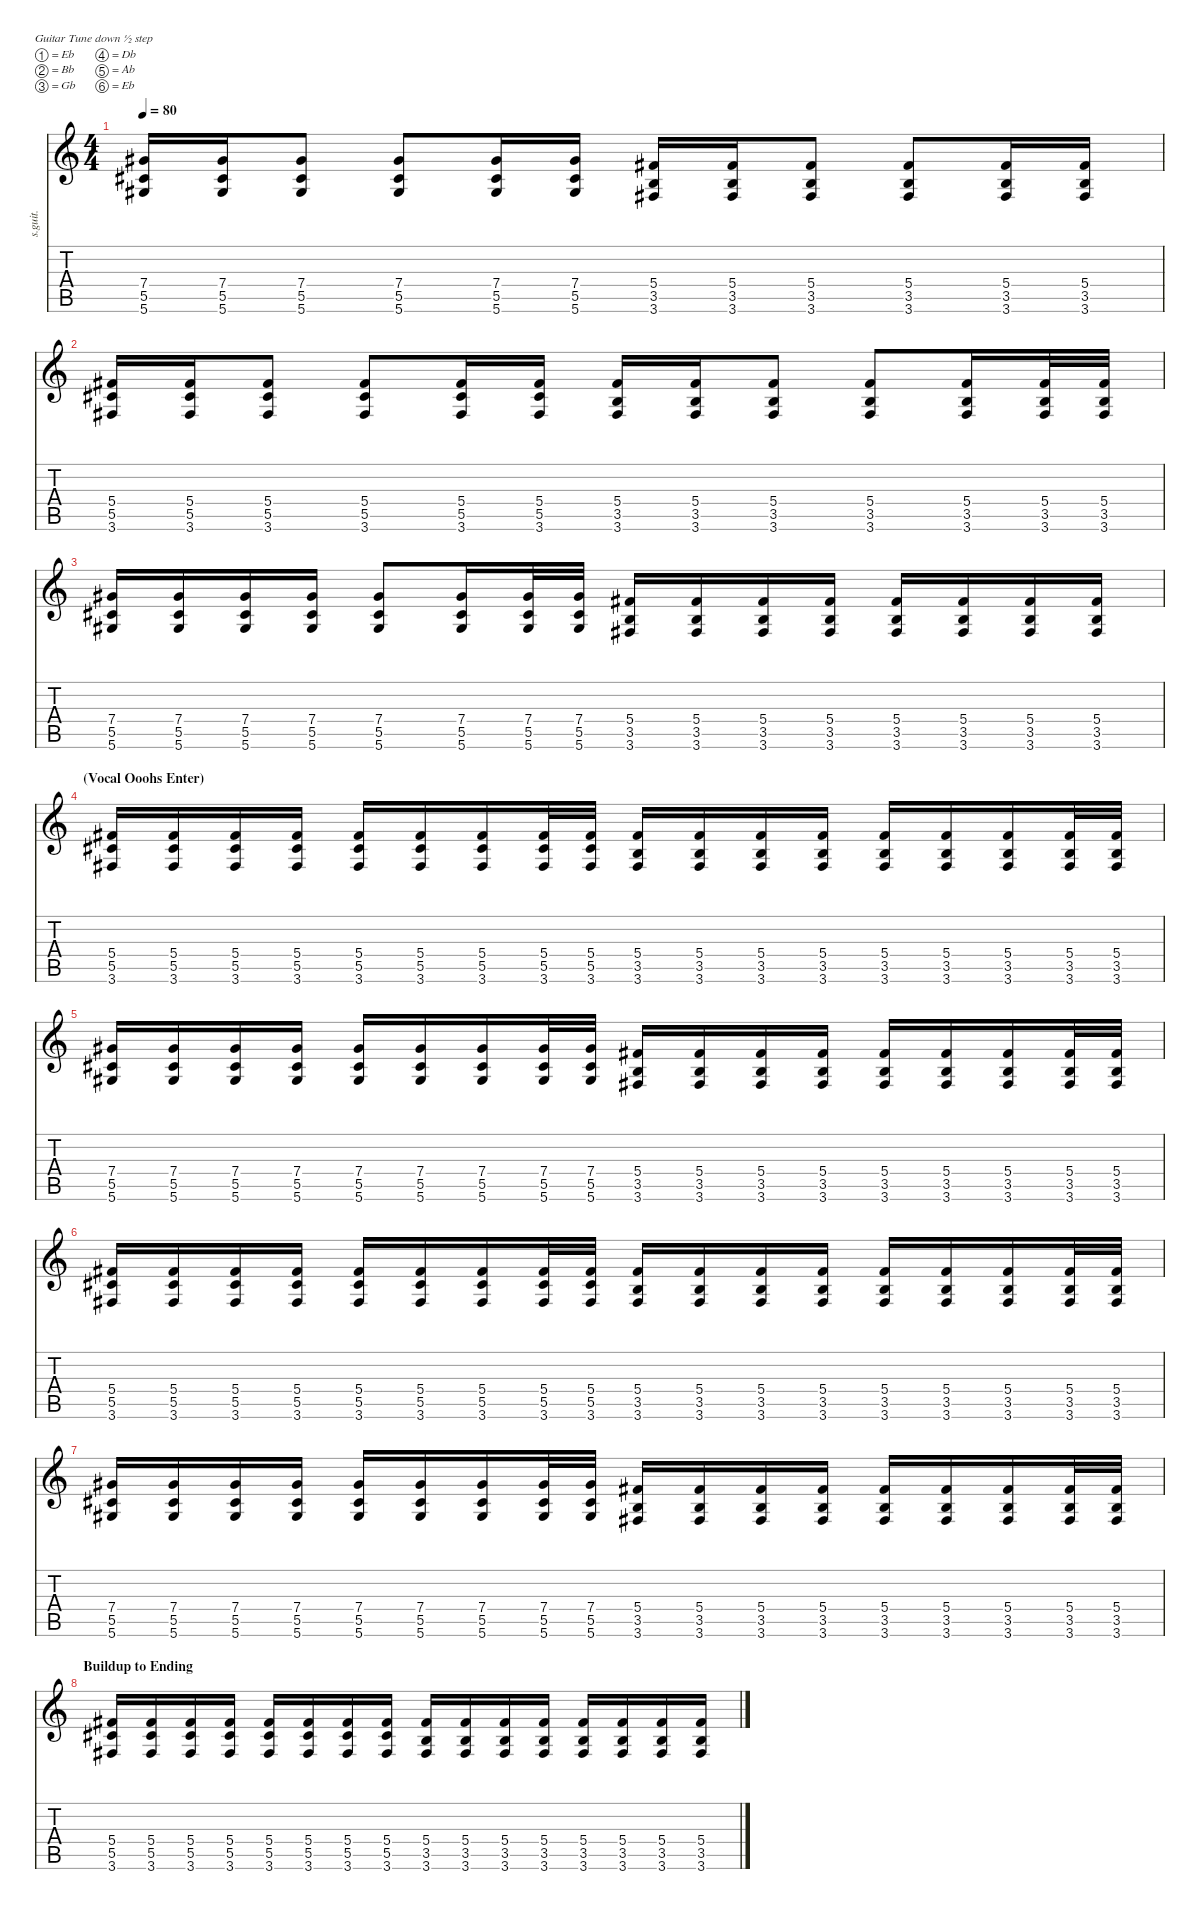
\defaultSystemsLayout 4
\hideDynamics
\bracketExtendMode nobrackets
\track ("Rhythm Guitar (Acoustic, Bell)" "s.guit.") {instrument acousticguitarsteel}
\staff {score tabs}
\tuning (Eb4 Bb3 Gb3 Db3 Ab2 Eb2)
\ts (4 4)
\tempo 80
\clef g2
\ks c
(7.4{acc #} 5.5{acc #} 5.6{acc #}).16{lyrics (0 "") lyrics (1 "") lyrics (2 "") lyrics (3 "") lyrics (4 "") dy mp} (7.4{acc #} 5.5{acc #} 5.6{acc #}).16{lyrics (0 "") lyrics (1 "") lyrics (2 "") lyrics (3 "") lyrics (4 "")} (7.4{acc #} 5.5{acc #} 5.6{acc #}).8{lyrics (0 "") lyrics (1 "") lyrics (2 "") lyrics (3 "") lyrics (4 "")} (7.4{acc #} 5.5{acc #} 5.6{acc #}).8{lyrics (0 "") lyrics (1 "") lyrics (2 "") lyrics (3 "") lyrics (4 "")} (7.4{acc #} 5.5{acc #} 5.6{acc #}).16{lyrics (0 "") lyrics (1 "") lyrics (2 "") lyrics (3 "") lyrics (4 "")} (7.4{acc #} 5.5{acc #} 5.6{acc #}).16{lyrics (0 "") lyrics (1 "") lyrics (2 "") lyrics (3 "") lyrics (4 "")} (5.4{acc #} 3.5 3.6{acc #}).16{lyrics (0 "") lyrics (1 "") lyrics (2 "") lyrics (3 "") lyrics (4 "")} (5.4{acc #} 3.5 3.6{acc #}).16{lyrics (0 "") lyrics (1 "") lyrics (2 "") lyrics (3 "") lyrics (4 "")} (5.4{acc #} 3.5 3.6{acc #}).8{lyrics (0 "") lyrics (1 "") lyrics (2 "") lyrics (3 "") lyrics (4 "")} (5.4{acc #} 3.5 3.6{acc #}).8{lyrics (0 "") lyrics (1 "") lyrics (2 "") lyrics (3 "") lyrics (4 "")} (5.4{acc #} 3.5 3.6{acc #}).16{lyrics (0 "") lyrics (1 "") lyrics (2 "") lyrics (3 "") lyrics (4 "")} (5.4{acc #} 3.5 3.6{acc #}).16{lyrics (0 "") lyrics (1 "") lyrics (2 "") lyrics (3 "") lyrics (4 "")} |
(5.4{acc #} 5.5{acc #} 3.6{acc #}).16{lyrics (0 "") lyrics (1 "") lyrics (2 "") lyrics (3 "") lyrics (4 "")} (5.4{acc #} 5.5{acc #} 3.6{acc #}).16{lyrics (0 "") lyrics (1 "") lyrics (2 "") lyrics (3 "") lyrics (4 "")} (5.4{acc #} 5.5{acc #} 3.6{acc #}).8{lyrics (0 "") lyrics (1 "") lyrics (2 "") lyrics (3 "") lyrics (4 "")} (5.4{acc #} 5.5{acc #} 3.6{acc #}).8{lyrics (0 "") lyrics (1 "") lyrics (2 "") lyrics (3 "") lyrics (4 "")} (5.4{acc #} 5.5{acc #} 3.6{acc #}).16{lyrics (0 "") lyrics (1 "") lyrics (2 "") lyrics (3 "") lyrics (4 "")} (5.4{acc #} 5.5{acc #} 3.6{acc #}).16{lyrics (0 "") lyrics (1 "") lyrics (2 "") lyrics (3 "") lyrics (4 "")} (5.4{acc #} 3.5 3.6{acc #}).16{lyrics (0 "") lyrics (1 "") lyrics (2 "") lyrics (3 "") lyrics (4 "")} (5.4{acc #} 3.5 3.6{acc #}).16{lyrics (0 "") lyrics (1 "") lyrics (2 "") lyrics (3 "") lyrics (4 "")} (5.4{acc #} 3.5 3.6{acc #}).8{lyrics (0 "") lyrics (1 "") lyrics (2 "") lyrics (3 "") lyrics (4 "")} (5.4{acc #} 3.5 3.6{acc #}).8{lyrics (0 "") lyrics (1 "") lyrics (2 "") lyrics (3 "") lyrics (4 "")} (5.4{acc #} 3.5 3.6{acc #}).16{lyrics (0 "") lyrics (1 "") lyrics (2 "") lyrics (3 "") lyrics (4 "")} (5.4{acc #} 3.5 3.6{acc #}).32{lyrics (0 "") lyrics (1 "") lyrics (2 "") lyrics (3 "") lyrics (4 "")} (5.4{acc #} 3.5 3.6{acc #}).32{lyrics (0 "") lyrics (1 "") lyrics (2 "") lyrics (3 "") lyrics (4 "")} |
(7.4{acc #} 5.5{acc #} 5.6{acc #}).16{lyrics (0 "") lyrics (1 "") lyrics (2 "") lyrics (3 "") lyrics (4 "")} (7.4{acc #} 5.5{acc #} 5.6{acc #}).16{lyrics (0 "") lyrics (1 "") lyrics (2 "") lyrics (3 "") lyrics (4 "")} (7.4{acc #} 5.5{acc #} 5.6{acc #}).16{lyrics (0 "") lyrics (1 "") lyrics (2 "") lyrics (3 "") lyrics (4 "")} (7.4{acc #} 5.5{acc #} 5.6{acc #}).16{lyrics (0 "") lyrics (1 "") lyrics (2 "") lyrics (3 "") lyrics (4 "")} (7.4{acc #} 5.5{acc #} 5.6{acc #}).8{lyrics (0 "") lyrics (1 "") lyrics (2 "") lyrics (3 "") lyrics (4 "")} (7.4{acc #} 5.5{acc #} 5.6{acc #}).16{lyrics (0 "") lyrics (1 "") lyrics (2 "") lyrics (3 "") lyrics (4 "")} (7.4{acc #} 5.5{acc #} 5.6{acc #}).32{lyrics (0 "") lyrics (1 "") lyrics (2 "") lyrics (3 "") lyrics (4 "")} (7.4{acc #} 5.5{acc #} 5.6{acc #}).32{lyrics (0 "") lyrics (1 "") lyrics (2 "") lyrics (3 "") lyrics (4 "")} (5.4{acc #} 3.5 3.6{acc #}).16{lyrics (0 "") lyrics (1 "") lyrics (2 "") lyrics (3 "") lyrics (4 "")} (5.4{acc #} 3.5 3.6{acc #}).16{lyrics (0 "") lyrics (1 "") lyrics (2 "") lyrics (3 "") lyrics (4 "")} (5.4{acc #} 3.5 3.6{acc #}).16{lyrics (0 "") lyrics (1 "") lyrics (2 "") lyrics (3 "") lyrics (4 "")} (5.4{acc #} 3.5 3.6{acc #}).16{lyrics (0 "") lyrics (1 "") lyrics (2 "") lyrics (3 "") lyrics (4 "")} (5.4{acc #} 3.5 3.6{acc #}).16{lyrics (0 "") lyrics (1 "") lyrics (2 "") lyrics (3 "") lyrics (4 "")} (5.4{acc #} 3.5 3.6{acc #}).16{lyrics (0 "") lyrics (1 "") lyrics (2 "") lyrics (3 "") lyrics (4 "")} (5.4{acc #} 3.5 3.6{acc #}).16{lyrics (0 "") lyrics (1 "") lyrics (2 "") lyrics (3 "") lyrics (4 "")} (5.4{acc #} 3.5 3.6{acc #}).16{lyrics (0 "") lyrics (1 "") lyrics (2 "") lyrics (3 "") lyrics (4 "")} |
\section ("" "(Vocal Ooohs Enter)")
(5.4{acc #} 5.5{acc #} 3.6{acc #}).16{lyrics (0 "") lyrics (1 "") lyrics (2 "") lyrics (3 "") lyrics (4 "")} (5.4{acc #} 5.5{acc #} 3.6{acc #}).16{lyrics (0 "") lyrics (1 "") lyrics (2 "") lyrics (3 "") lyrics (4 "")} (5.4{acc #} 5.5{acc #} 3.6{acc #}).16{lyrics (0 "") lyrics (1 "") lyrics (2 "") lyrics (3 "") lyrics (4 "")} (5.4{acc #} 5.5{acc #} 3.6{acc #}).16{lyrics (0 "") lyrics (1 "") lyrics (2 "") lyrics (3 "") lyrics (4 "")} (5.4{acc #} 5.5{acc #} 3.6{acc #}).16{lyrics (0 "") lyrics (1 "") lyrics (2 "") lyrics (3 "") lyrics (4 "")} (5.4{acc #} 5.5{acc #} 3.6{acc #}).16{lyrics (0 "") lyrics (1 "") lyrics (2 "") lyrics (3 "") lyrics (4 "")} (5.4{acc #} 5.5{acc #} 3.6{acc #}).16{lyrics (0 "") lyrics (1 "") lyrics (2 "") lyrics (3 "") lyrics (4 "")} (5.4{acc #} 5.5{acc #} 3.6{acc #}).32{lyrics (0 "") lyrics (1 "") lyrics (2 "") lyrics (3 "") lyrics (4 "")} (5.4{acc #} 5.5{acc #} 3.6{acc #}).32{lyrics (0 "") lyrics (1 "") lyrics (2 "") lyrics (3 "") lyrics (4 "")} (5.4{acc #} 3.5 3.6{acc #}).16{lyrics (0 "") lyrics (1 "") lyrics (2 "") lyrics (3 "") lyrics (4 "")} (5.4{acc #} 3.5 3.6{acc #}).16{lyrics (0 "") lyrics (1 "") lyrics (2 "") lyrics (3 "") lyrics (4 "")} (5.4{acc #} 3.5 3.6{acc #}).16{lyrics (0 "") lyrics (1 "") lyrics (2 "") lyrics (3 "") lyrics (4 "")} (5.4{acc #} 3.5 3.6{acc #}).16{lyrics (0 "") lyrics (1 "") lyrics (2 "") lyrics (3 "") lyrics (4 "")} (5.4{acc #} 3.5 3.6{acc #}).16{lyrics (0 "") lyrics (1 "") lyrics (2 "") lyrics (3 "") lyrics (4 "")} (5.4{acc #} 3.5 3.6{acc #}).16{lyrics (0 "") lyrics (1 "") lyrics (2 "") lyrics (3 "") lyrics (4 "")} (5.4{acc #} 3.5 3.6{acc #}).16{lyrics (0 "") lyrics (1 "") lyrics (2 "") lyrics (3 "") lyrics (4 "")} (5.4{acc #} 3.5 3.6{acc #}).32{lyrics (0 "") lyrics (1 "") lyrics (2 "") lyrics (3 "") lyrics (4 "")} (5.4{acc #} 3.5 3.6{acc #}).32{lyrics (0 "") lyrics (1 "") lyrics (2 "") lyrics (3 "") lyrics (4 "")} |
(7.4{acc #} 5.5{acc #} 5.6{acc #}).16{lyrics (0 "") lyrics (1 "") lyrics (2 "") lyrics (3 "") lyrics (4 "")} (7.4{acc #} 5.5{acc #} 5.6{acc #}).16{lyrics (0 "") lyrics (1 "") lyrics (2 "") lyrics (3 "") lyrics (4 "")} (7.4{acc #} 5.5{acc #} 5.6{acc #}).16{lyrics (0 "") lyrics (1 "") lyrics (2 "") lyrics (3 "") lyrics (4 "")} (7.4{acc #} 5.5{acc #} 5.6{acc #}).16{lyrics (0 "") lyrics (1 "") lyrics (2 "") lyrics (3 "") lyrics (4 "")} (7.4{acc #} 5.5{acc #} 5.6{acc #}).16{lyrics (0 "") lyrics (1 "") lyrics (2 "") lyrics (3 "") lyrics (4 "")} (7.4{acc #} 5.5{acc #} 5.6{acc #}).16{lyrics (0 "") lyrics (1 "") lyrics (2 "") lyrics (3 "") lyrics (4 "")} (7.4{acc #} 5.5{acc #} 5.6{acc #}).16{lyrics (0 "") lyrics (1 "") lyrics (2 "") lyrics (3 "") lyrics (4 "")} (7.4{acc #} 5.5{acc #} 5.6{acc #}).32{lyrics (0 "") lyrics (1 "") lyrics (2 "") lyrics (3 "") lyrics (4 "")} (7.4{acc #} 5.5{acc #} 5.6{acc #}).32{lyrics (0 "") lyrics (1 "") lyrics (2 "") lyrics (3 "") lyrics (4 "")} (5.4{acc #} 3.5 3.6{acc #}).16{lyrics (0 "") lyrics (1 "") lyrics (2 "") lyrics (3 "") lyrics (4 "")} (5.4{acc #} 3.5 3.6{acc #}).16{lyrics (0 "") lyrics (1 "") lyrics (2 "") lyrics (3 "") lyrics (4 "")} (5.4{acc #} 3.5 3.6{acc #}).16{lyrics (0 "") lyrics (1 "") lyrics (2 "") lyrics (3 "") lyrics (4 "")} (5.4{acc #} 3.5 3.6{acc #}).16{lyrics (0 "") lyrics (1 "") lyrics (2 "") lyrics (3 "") lyrics (4 "")} (5.4{acc #} 3.5 3.6{acc #}).16{lyrics (0 "") lyrics (1 "") lyrics (2 "") lyrics (3 "") lyrics (4 "")} (5.4{acc #} 3.5 3.6{acc #}).16{lyrics (0 "") lyrics (1 "") lyrics (2 "") lyrics (3 "") lyrics (4 "")} (5.4{acc #} 3.5 3.6{acc #}).16{lyrics (0 "") lyrics (1 "") lyrics (2 "") lyrics (3 "") lyrics (4 "")} (5.4{acc #} 3.5 3.6{acc #}).32{lyrics (0 "") lyrics (1 "") lyrics (2 "") lyrics (3 "") lyrics (4 "")} (5.4{acc #} 3.5 3.6{acc #}).32{lyrics (0 "") lyrics (1 "") lyrics (2 "") lyrics (3 "") lyrics (4 "")} |
(5.4{acc #} 5.5{acc #} 3.6{acc #}).16{lyrics (0 "") lyrics (1 "") lyrics (2 "") lyrics (3 "") lyrics (4 "")} (5.4{acc #} 5.5{acc #} 3.6{acc #}).16{lyrics (0 "") lyrics (1 "") lyrics (2 "") lyrics (3 "") lyrics (4 "")} (5.4{acc #} 5.5{acc #} 3.6{acc #}).16{lyrics (0 "") lyrics (1 "") lyrics (2 "") lyrics (3 "") lyrics (4 "")} (5.4{acc #} 5.5{acc #} 3.6{acc #}).16{lyrics (0 "") lyrics (1 "") lyrics (2 "") lyrics (3 "") lyrics (4 "")} (5.4{acc #} 5.5{acc #} 3.6{acc #}).16{lyrics (0 "") lyrics (1 "") lyrics (2 "") lyrics (3 "") lyrics (4 "")} (5.4{acc #} 5.5{acc #} 3.6{acc #}).16{lyrics (0 "") lyrics (1 "") lyrics (2 "") lyrics (3 "") lyrics (4 "")} (5.4{acc #} 5.5{acc #} 3.6{acc #}).16{lyrics (0 "") lyrics (1 "") lyrics (2 "") lyrics (3 "") lyrics (4 "")} (5.4{acc #} 5.5{acc #} 3.6{acc #}).32{lyrics (0 "") lyrics (1 "") lyrics (2 "") lyrics (3 "") lyrics (4 "")} (5.4{acc #} 5.5{acc #} 3.6{acc #}).32{lyrics (0 "") lyrics (1 "") lyrics (2 "") lyrics (3 "") lyrics (4 "")} (5.4{acc #} 3.5 3.6{acc #}).16{lyrics (0 "") lyrics (1 "") lyrics (2 "") lyrics (3 "") lyrics (4 "")} (5.4{acc #} 3.5 3.6{acc #}).16{lyrics (0 "") lyrics (1 "") lyrics (2 "") lyrics (3 "") lyrics (4 "")} (5.4{acc #} 3.5 3.6{acc #}).16{lyrics (0 "") lyrics (1 "") lyrics (2 "") lyrics (3 "") lyrics (4 "")} (5.4{acc #} 3.5 3.6{acc #}).16{lyrics (0 "") lyrics (1 "") lyrics (2 "") lyrics (3 "") lyrics (4 "")} (5.4{acc #} 3.5 3.6{acc #}).16{lyrics (0 "") lyrics (1 "") lyrics (2 "") lyrics (3 "") lyrics (4 "")} (5.4{acc #} 3.5 3.6{acc #}).16{lyrics (0 "") lyrics (1 "") lyrics (2 "") lyrics (3 "") lyrics (4 "")} (5.4{acc #} 3.5 3.6{acc #}).16{lyrics (0 "") lyrics (1 "") lyrics (2 "") lyrics (3 "") lyrics (4 "")} (5.4{acc #} 3.5 3.6{acc #}).32{lyrics (0 "") lyrics (1 "") lyrics (2 "") lyrics (3 "") lyrics (4 "")} (5.4{acc #} 3.5 3.6{acc #}).32{lyrics (0 "") lyrics (1 "") lyrics (2 "") lyrics (3 "") lyrics (4 "")} |
(7.4{acc #} 5.5{acc #} 5.6{acc #}).16{lyrics (0 "") lyrics (1 "") lyrics (2 "") lyrics (3 "") lyrics (4 "")} (7.4{acc #} 5.5{acc #} 5.6{acc #}).16{lyrics (0 "") lyrics (1 "") lyrics (2 "") lyrics (3 "") lyrics (4 "")} (7.4{acc #} 5.5{acc #} 5.6{acc #}).16{lyrics (0 "") lyrics (1 "") lyrics (2 "") lyrics (3 "") lyrics (4 "")} (7.4{acc #} 5.5{acc #} 5.6{acc #}).16{lyrics (0 "") lyrics (1 "") lyrics (2 "") lyrics (3 "") lyrics (4 "")} (7.4{acc #} 5.5{acc #} 5.6{acc #}).16{lyrics (0 "") lyrics (1 "") lyrics (2 "") lyrics (3 "") lyrics (4 "")} (7.4{acc #} 5.5{acc #} 5.6{acc #}).16{lyrics (0 "") lyrics (1 "") lyrics (2 "") lyrics (3 "") lyrics (4 "")} (7.4{acc #} 5.5{acc #} 5.6{acc #}).16{lyrics (0 "") lyrics (1 "") lyrics (2 "") lyrics (3 "") lyrics (4 "")} (7.4{acc #} 5.5{acc #} 5.6{acc #}).32{lyrics (0 "") lyrics (1 "") lyrics (2 "") lyrics (3 "") lyrics (4 "")} (7.4{acc #} 5.5{acc #} 5.6{acc #}).32{lyrics (0 "") lyrics (1 "") lyrics (2 "") lyrics (3 "") lyrics (4 "")} (5.4{acc #} 3.5 3.6{acc #}).16{lyrics (0 "") lyrics (1 "") lyrics (2 "") lyrics (3 "") lyrics (4 "")} (5.4{acc #} 3.5 3.6{acc #}).16{lyrics (0 "") lyrics (1 "") lyrics (2 "") lyrics (3 "") lyrics (4 "")} (5.4{acc #} 3.5 3.6{acc #}).16{lyrics (0 "") lyrics (1 "") lyrics (2 "") lyrics (3 "") lyrics (4 "")} (5.4{acc #} 3.5 3.6{acc #}).16{lyrics (0 "") lyrics (1 "") lyrics (2 "") lyrics (3 "") lyrics (4 "")} (5.4{acc #} 3.5 3.6{acc #}).16{lyrics (0 "") lyrics (1 "") lyrics (2 "") lyrics (3 "") lyrics (4 "")} (5.4{acc #} 3.5 3.6{acc #}).16{lyrics (0 "") lyrics (1 "") lyrics (2 "") lyrics (3 "") lyrics (4 "")} (5.4{acc #} 3.5 3.6{acc #}).16{lyrics (0 "") lyrics (1 "") lyrics (2 "") lyrics (3 "") lyrics (4 "")} (5.4{acc #} 3.5 3.6{acc #}).32{lyrics (0 "") lyrics (1 "") lyrics (2 "") lyrics (3 "") lyrics (4 "")} (5.4{acc #} 3.5 3.6{acc #}).32{lyrics (0 "") lyrics (1 "") lyrics (2 "") lyrics (3 "") lyrics (4 "")} |
\section ("" "Buildup to Ending")
(5.4{acc #} 5.5{acc #} 3.6{acc #}).16{lyrics (0 "") lyrics (1 "") lyrics (2 "") lyrics (3 "") lyrics (4 "")} (5.4{acc #} 5.5{acc #} 3.6{acc #}).16{lyrics (0 "") lyrics (1 "") lyrics (2 "") lyrics (3 "") lyrics (4 "")} (5.4{acc #} 5.5{acc #} 3.6{acc #}).16{lyrics (0 "") lyrics (1 "") lyrics (2 "") lyrics (3 "") lyrics (4 "")} (5.4{acc #} 5.5{acc #} 3.6{acc #}).16{lyrics (0 "") lyrics (1 "") lyrics (2 "") lyrics (3 "") lyrics (4 "")} (5.4{acc #} 5.5{acc #} 3.6{acc #}).16{lyrics (0 "") lyrics (1 "") lyrics (2 "") lyrics (3 "") lyrics (4 "")} (5.4{acc #} 5.5{acc #} 3.6{acc #}).16{lyrics (0 "") lyrics (1 "") lyrics (2 "") lyrics (3 "") lyrics (4 "")} (5.4{acc #} 5.5{acc #} 3.6{acc #}).16{lyrics (0 "") lyrics (1 "") lyrics (2 "") lyrics (3 "") lyrics (4 "")} (5.4{acc #} 5.5{acc #} 3.6{acc #}).16{lyrics (0 "") lyrics (1 "") lyrics (2 "") lyrics (3 "") lyrics (4 "")} (5.4{acc #} 3.5 3.6{acc #}).16{lyrics (0 "") lyrics (1 "") lyrics (2 "") lyrics (3 "") lyrics (4 "")} (5.4{acc #} 3.5 3.6{acc #}).16{lyrics (0 "") lyrics (1 "") lyrics (2 "") lyrics (3 "") lyrics (4 "")} (5.4{acc #} 3.5 3.6{acc #}).16{lyrics (0 "") lyrics (1 "") lyrics (2 "") lyrics (3 "") lyrics (4 "")} (5.4{acc #} 3.5 3.6{acc #}).16{lyrics (0 "") lyrics (1 "") lyrics (2 "") lyrics (3 "") lyrics (4 "")} (5.4{acc #} 3.5 3.6{acc #}).16{lyrics (0 "") lyrics (1 "") lyrics (2 "") lyrics (3 "") lyrics (4 "")} (5.4{acc #} 3.5 3.6{acc #}).16{lyrics (0 "") lyrics (1 "") lyrics (2 "") lyrics (3 "") lyrics (4 "")} (5.4{acc #} 3.5 3.6{acc #}).16{lyrics (0 "") lyrics (1 "") lyrics (2 "") lyrics (3 "") lyrics (4 "")} (5.4{acc #} 3.5 3.6{acc #}).16{lyrics (0 "") lyrics (1 "") lyrics (2 "") lyrics (3 "") lyrics (4 "")}
